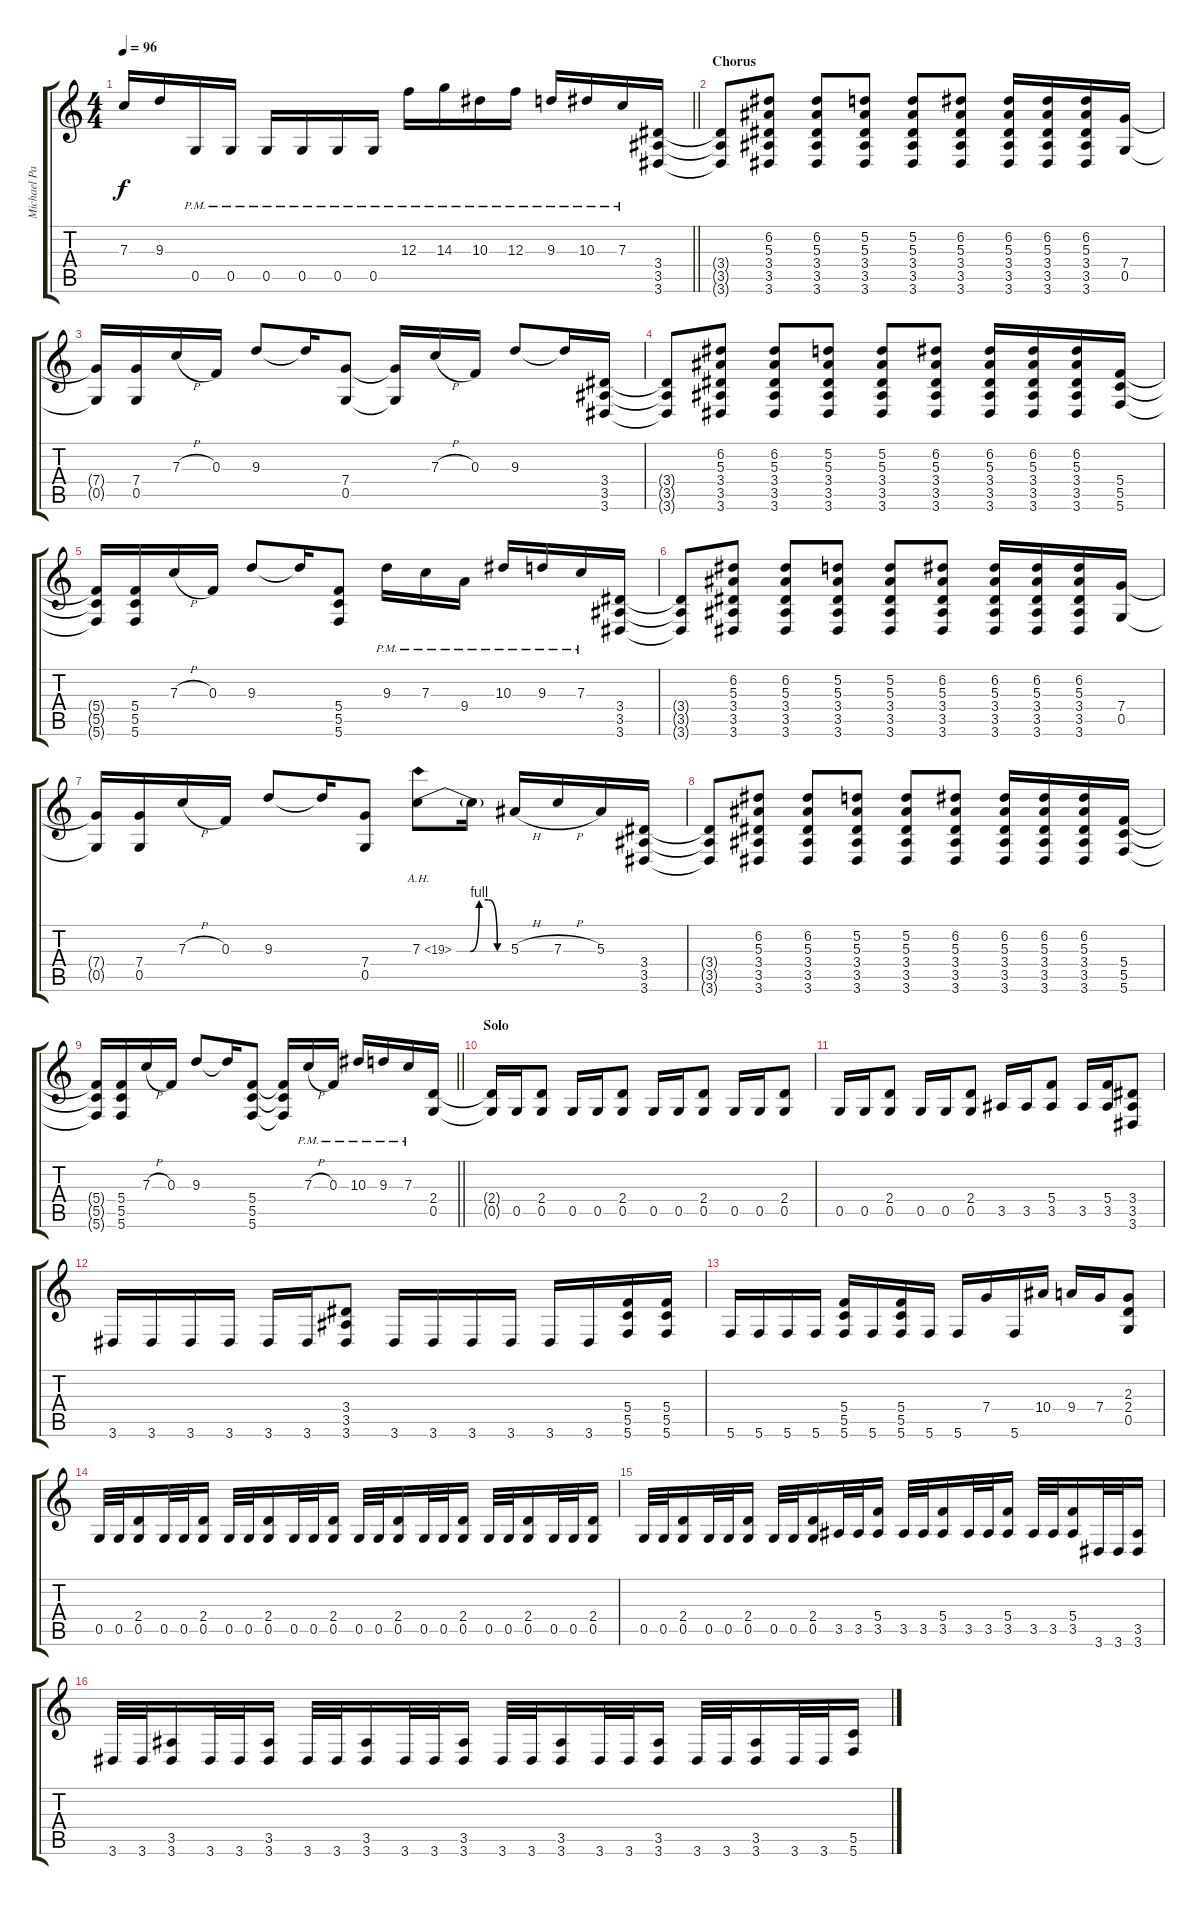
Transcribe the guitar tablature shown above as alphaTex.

\track ("Michael Padget (Guitar 2)" "Michael Pa") {instrument distortionguitar}
\staff {score tabs}
\tuning (D4 A3 F3 C3 G2 C2) {hide}
\ts (4 4)
\tempo 96
\clef g2
\barLineRight lightlight
\ks c
7.3{t}.16{dy f} 9.3.16 0.5{pm}.16 0.5{pm}.16 0.5{pm}.16 0.5{pm}.16 0.5{pm}.16 0.5{pm}.16 12.3{pm}.16 14.3{pm}.16 10.3{pm}.16 12.3{pm}.16 9.3{pm}.16 10.3{pm}.16 7.3{pm}.16 (3.4 3.5 3.6).16 |
\section ("" "Chorus")
(3.4{t} 3.5{t} 3.6{t}).8 (6.2 5.3 3.4 3.5 3.6).8 (6.2 5.3 3.4 3.5 3.6).8 (5.2 5.3 3.4 3.5 3.6).8 (5.2 5.3 3.4 3.5 3.6).8 (6.2 5.3 3.4 3.5 3.6).8 (6.2 5.3 3.4 3.5 3.6).16 (6.2 5.3 3.4 3.5 3.6).16 (6.2 5.3 3.4 3.5 3.6).16 (7.4 0.5).16 |
(7.4{t} 0.5{t}).16 (7.4 0.5).16 7.3{h}.16 0.3.16 9.3.8 9.3{t}.16 (7.4 0.5).8 (7.4{t} 0.5{t}).16 7.3{h}.16 0.3.16 9.3.8 9.3{t}.16 (3.4 3.5 3.6).16 |
(3.4{t} 3.5{t} 3.6{t}).8 (6.2 5.3 3.4 3.5 3.6).8 (6.2 5.3 3.4 3.5 3.6).8 (5.2 5.3 3.4 3.5 3.6).8 (5.2 5.3 3.4 3.5 3.6).8 (6.2 5.3 3.4 3.5 3.6).8 (6.2 5.3 3.4 3.5 3.6).16 (6.2 5.3 3.4 3.5 3.6).16 (6.2 5.3 3.4 3.5 3.6).16 (5.4 5.5 5.6).16 |
(5.4{t} 5.5{t} 5.6{t}).16 (5.4 5.5 5.6).16 7.3{h}.16 0.3.16 9.3.8 9.3{t}.16 (5.4 5.5 5.6).8 9.3{pm}.16 7.3{pm}.16 9.4{pm}.16 10.3{pm}.16 9.3{pm}.16 7.3{pm}.16 (3.4 3.5 3.6).16 |
(3.4{t} 3.5{t} 3.6{t}).8 (6.2 5.3 3.4 3.5 3.6).8 (6.2 5.3 3.4 3.5 3.6).8 (5.2 5.3 3.4 3.5 3.6).8 (5.2 5.3 3.4 3.5 3.6).8 (6.2 5.3 3.4 3.5 3.6).8 (6.2 5.3 3.4 3.5 3.6).16 (6.2 5.3 3.4 3.5 3.6).16 (6.2 5.3 3.4 3.5 3.6).16 (7.4 0.5).16 |
(7.4{t} 0.5{t}).16 (7.4 0.5).16 7.3{h}.16 0.3.16 9.3.8 9.3{t}.16 (7.4 0.5).8 7.3{be (custom 0 0 15 0 25 4 35 4 45 0 60 0) ah 12}.8 7.3{t}.16 5.3{h}.16 7.3{h}.16 5.3.16 (3.4 3.5 3.6).16 |
(3.4{t} 3.5{t} 3.6{t}).8 (6.2 5.3 3.4 3.5 3.6).8 (6.2 5.3 3.4 3.5 3.6).8 (5.2 5.3 3.4 3.5 3.6).8 (5.2 5.3 3.4 3.5 3.6).8 (6.2 5.3 3.4 3.5 3.6).8 (6.2 5.3 3.4 3.5 3.6).16 (6.2 5.3 3.4 3.5 3.6).16 (6.2 5.3 3.4 3.5 3.6).16 (5.4 5.5 5.6).16 |
\barLineRight lightlight
(5.4{t} 5.5{t} 5.6{t}).16 (5.4 5.5 5.6).16 7.3{h}.16 0.3.16 9.3.8 9.3{t}.16 (5.4 5.5 5.6).8 (5.4{t} 5.5{t} 5.6{t}).16 7.3{h pm}.16 0.3{pm}.16 10.3{pm}.16 9.3{pm}.16 7.3{pm}.16 (2.4 0.5).16 |
\section ("" "Solo")
(2.4{t} 0.5{t}).16 0.5.16 (2.4 0.5).8 0.5.16 0.5.16 (2.4 0.5).8 0.5.16 0.5.16 (2.4 0.5).8 0.5.16 0.5.16 (2.4 0.5).8 |
0.5.16 0.5.16 (2.4 0.5).8 0.5.16 0.5.16 (2.4 0.5).8 3.5.16 3.5.16 (5.4 3.5).8 3.5.16 (5.4 3.5).16 (3.4 3.5 3.6).8 |
3.6.16 3.6.16 3.6.16 3.6.16 3.6.16 3.6.16 (3.4 3.5 3.6).8 3.6.16 3.6.16 3.6.16 3.6.16 3.6.16 3.6.16 (5.4 5.5 5.6).16 (5.4 5.5 5.6).16 |
5.6.16 5.6.16 5.6.16 5.6.16 (5.4 5.5 5.6).16 5.6.16 (5.4 5.5 5.6).16 5.6.16 5.6.16 7.4.16 5.6.16 10.4.16 9.4.16 7.4.16 (2.3 2.4 0.5).8 |
0.5.32 0.5.32 (2.4 0.5).16 0.5.32 0.5.32 (2.4 0.5).16 0.5.32 0.5.32 (2.4 0.5).16 0.5.32 0.5.32 (2.4 0.5).16 0.5.32 0.5.32 (2.4 0.5).16 0.5.32 0.5.32 (2.4 0.5).16 0.5.32 0.5.32 (2.4 0.5).16 0.5.32 0.5.32 (2.4 0.5).16 |
0.5.32 0.5.32 (2.4 0.5).16 0.5.32 0.5.32 (2.4 0.5).16 0.5.32 0.5.32 (2.4 0.5).16 3.5.32 3.5.32 (5.4 3.5).16 3.5.32 3.5.32 (5.4 3.5).16 3.5.32 3.5.32 (5.4 3.5).16 3.5.32 3.5.32 (5.4 3.5).16 3.6.32 3.6.32 (3.5 3.6).16 |
3.6.32 3.6.32 (3.5 3.6).16 3.6.32 3.6.32 (3.5 3.6).16 3.6.32 3.6.32 (3.5 3.6).16 3.6.32 3.6.32 (3.5 3.6).16 3.6.32 3.6.32 (3.5 3.6).16 3.6.32 3.6.32 (3.5 3.6).16 3.6.32 3.6.32 (3.5 3.6).16 3.6.32 3.6.32 (5.5 5.6).16
